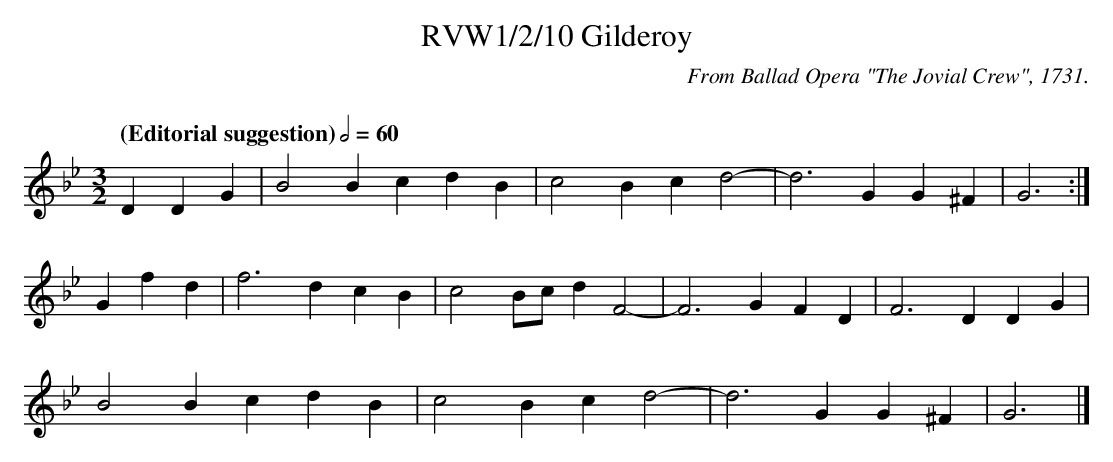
X:1
T:RVW1/2/10 Gilderoy
C:From Ballad Opera "The Jovial Crew", 1731.
C:
L:1/4
Q: "(Editorial suggestion)" 1/2=60
M:3/2
K:Bb
D D G | B2 B c d B | c2 B c d2- | d3 G G ^F | G3:|$
G f d | f3 d c B | c2 B/2c/2 d F2- | F3 G F D | F3 D D G |$
B2 B c d B | c2 B c d2- | d3 G G ^F | G3 |]$
